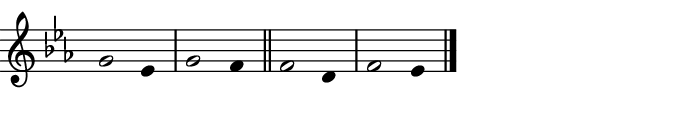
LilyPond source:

\version "2.16.2"

% for controlling paper size
#(set! paper-alist (cons '("bulletin" . (cons (* 4.5 in) (* 0.75 in))) paper-alist))


\paper {
  #(set-paper-size "bulletin")
  left-margin = 0\cm
  % almost works, but doesn't print the text??
  %page-breaking = #ly:one-line-breaking
}

\header { 
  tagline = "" 
} 

stemOff = { 
  \override Staff.Stem #'transparent = ##t
  % to fix spacing issues caused by down-stems
  \override Stem #'direction = #UP
}

\layout {
    % left-align the score
    indent = #0
    \context {
        \Staff
        \remove "Time_signature_engraver"
    }
    \context {
        % shorten distance between notes
        \Score
        \override SpacingSpanner
        #'common-shortest-duration = #(ly:make-moment 3 16)
    }
}


\score {
  \new Staff \relative g' {
        \key ees \major
        \cadenzaOn
        \stemOff
        g2 ees4 \bar "|" g2 f4 \bar "||" f2 d4 \bar "|" f2 ees4 \bar "|." 
  }
}
